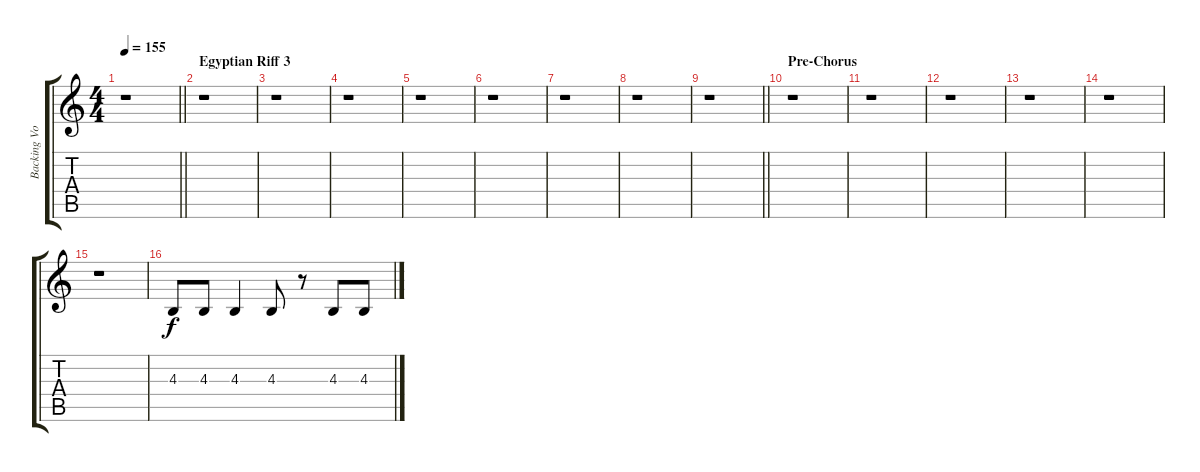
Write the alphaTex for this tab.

\track ("Backing Vocals" "Backing Vo") {instrument tenorsax}
\staff {score tabs}
\tuning (E4 B3 G3 D3 A2 E2) {hide}
\ts (4 4)
\tempo 155
\clef g2
\barLineRight lightlight
\ks c
r.1{dy f} |
\section ("" "Egyptian Riff 3")
r.1 |
r.1 |
r.1 |
r.1 |
r.1 |
r.1 |
r.1 |
\barLineRight lightlight
r.1 |
\section ("" "Pre-Chorus")
r.1 |
r.1 |
r.1 |
r.1 |
r.1 |
r.1 |
4.3.8 4.3.8 4.3.4 4.3.8 r.8 4.3.8 4.3.8
